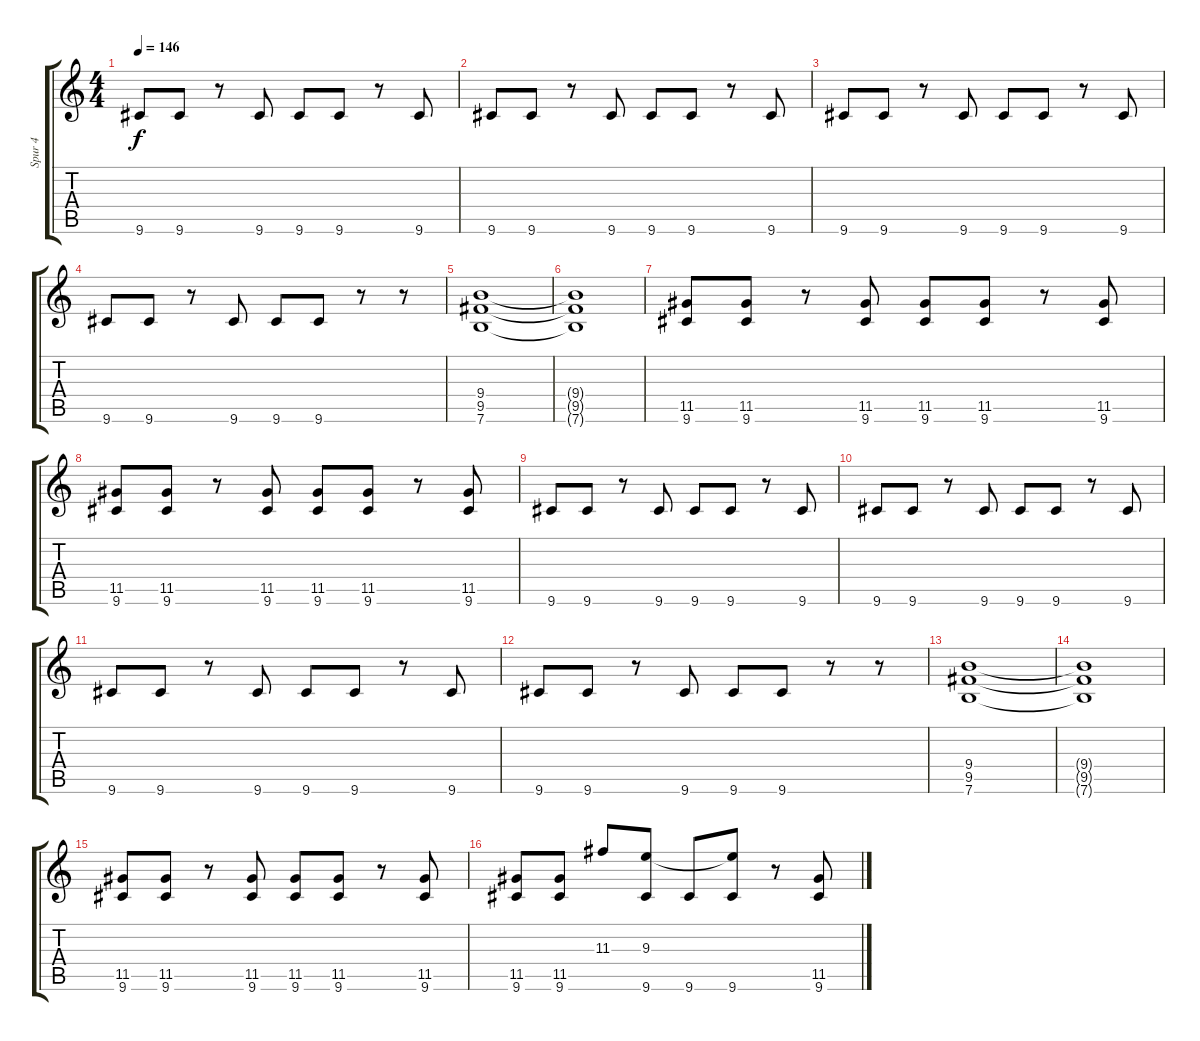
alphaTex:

\track ("Spur 4" "Spur 4") {instrument distortionguitar}
\staff {score tabs}
\tuning (E4 B3 G3 D3 A2 E2) {hide}
\ts (4 4)
\tempo 146
\clef g2
\ks c
9.6.8{dy f} 9.6.8 r.8 9.6.8 9.6.8 9.6.8 r.8 9.6.8 |
9.6.8 9.6.8 r.8 9.6.8 9.6.8 9.6.8 r.8 9.6.8 |
9.6.8 9.6.8 r.8 9.6.8 9.6.8 9.6.8 r.8 9.6.8 |
9.6.8 9.6.8 r.8 9.6.8 9.6.8 9.6.8 r.8 r.8 |
(9.4 9.5 7.6).1 |
(9.4{t} 9.5{t} 7.6{t}).1 |
(11.5 9.6).8 (11.5 9.6).8 r.8 (11.5 9.6).8 (11.5 9.6).8 (11.5 9.6).8 r.8 (11.5 9.6).8 |
(11.5 9.6).8 (11.5 9.6).8 r.8 (11.5 9.6).8 (11.5 9.6).8 (11.5 9.6).8 r.8 (11.5 9.6).8 |
9.6.8 9.6.8 r.8 9.6.8 9.6.8 9.6.8 r.8 9.6.8 |
9.6.8 9.6.8 r.8 9.6.8 9.6.8 9.6.8 r.8 9.6.8 |
9.6.8 9.6.8 r.8 9.6.8 9.6.8 9.6.8 r.8 9.6.8 |
9.6.8 9.6.8 r.8 9.6.8 9.6.8 9.6.8 r.8 r.8 |
(9.4 9.5 7.6).1 |
(9.4{t} 9.5{t} 7.6{t}).1 |
(11.5 9.6).8 (11.5 9.6).8 r.8 (11.5 9.6).8 (11.5 9.6).8 (11.5 9.6).8 r.8 (11.5 9.6).8 |
(11.5 9.6).8 (11.5 9.6).8 11.3.8 (9.3 9.6).8 9.6.8 (9.3{t} 9.6).8 r.8 (11.5 9.6).8
